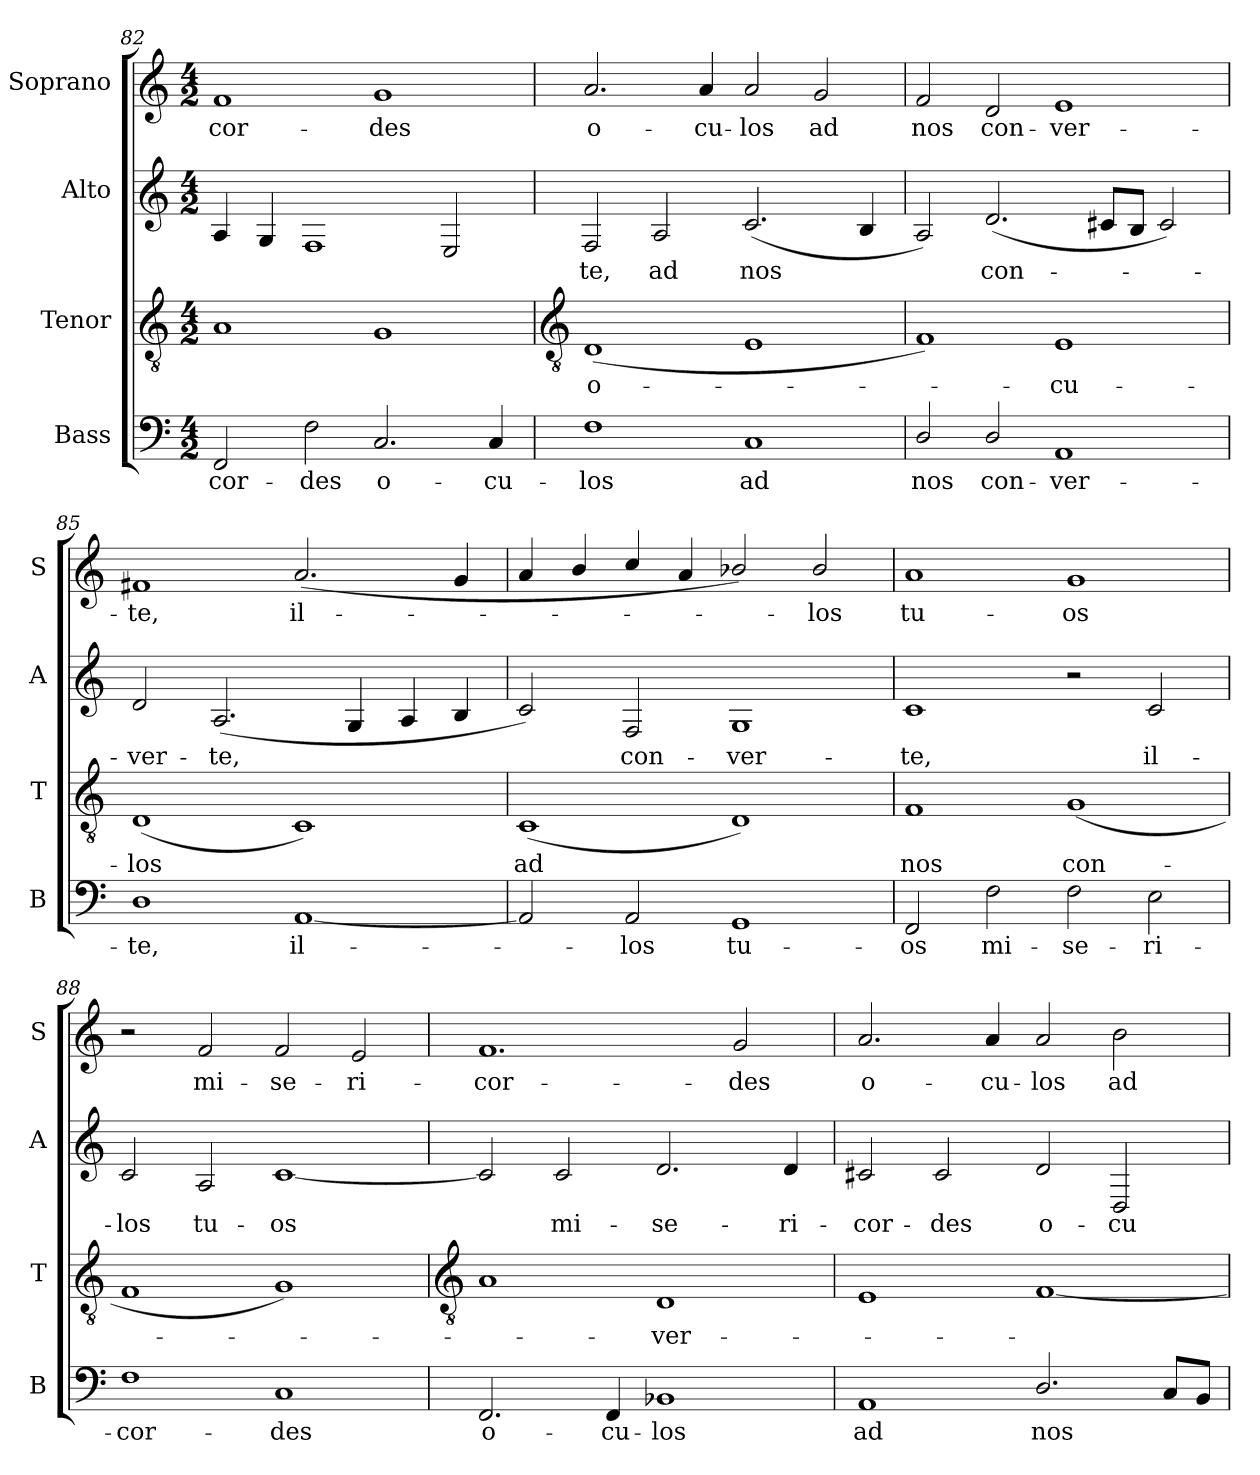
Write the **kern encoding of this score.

**kern	**text	**kern	**text	**kern	**text	**kern	**text
*part4	*part4	*part3	*part3	*part2	*part2	*part1	*part1
*staff4	*staff4	*staff3	*staff3	*staff2	*staff2	*staff1	*staff1
*I"Bass	*	*I"Tenor	*	*I"Alto	*	*I"Soprano	*
*I'B	*	*I'T	*	*I'A	*	*I'S	*
*clefF4	*	*clefGv2	*	*clefG2	*	*clefG2	*
*k[]	*	*k[]	*	*k[]	*	*k[]	*
*C:	*	*C:	*	*C:	*	*C:	*
*M4/2	*	*M4/2	*	*M4/2	*	*M4/2	*
=82	=82	=82	=82	=82	=82	=82	=82
!	!LO:LY:b	!	!	!	!	!	!LO:LY:b
2FF	-cor-	1A	.	4A	.	1f	-cor-
.	.	.	.	4G	.	.	.
!	!LO:LY:b	!	!	!	!	!	!
2F	-des	.	.	1F	.	.	.
!	!LO:LY:b	!	!	!	!	!	!LO:LY:b
2.C	o-	1G	.	.	.	1g	-des
.	.	.	.	2E	.	.	.
!	!LO:LY:b	!	!	!	!	!	!
4C	-cu-	.	.	.	.	.	.
!!LO:LB:g=z
=83	=83	=83	=83	=83	=83	=83	=83
*	*	*clefGv2	*	*	*	*	*
!	!LO:LY:b	!	!LO:LY:b	!	!LO:LY:b	!	!LO:LY:b
1F	-los	(<1D	o-	2F	te,	2.a	o-
!	!	!	!	!	!LO:LY:b	!	!
.	.	.	.	2A	ad	.	.
!	!	!	!	!	!	!	!LO:LY:b
.	.	.	.	.	.	4a	-cu-
!	!LO:LY:b	!	!	!	!LO:LY:b	!	!LO:LY:b
1C	ad	1E	.	(<2.c	nos	2a	-los
!	!	!	!	!	!	!	!LO:LY:b
.	.	.	.	.	.	2g	ad
.	.	.	.	4B	.	.	.
=84	=84	=84	=84	=84	=84	=84	=84
!	!LO:LY:b	!	!	!	!	!	!LO:LY:b
2D/	nos	1F)	.	2A)	.	2f	nos
!	!LO:LY:b	!	!	!	!LO:LY:b	!	!LO:LY:b
2D/	con-	.	.	(<2.d	con-	2d	con-
!	!LO:LY:b	!	!LO:LY:b	!	!	!	!LO:LY:b
1AA	-ver-	1E	cu-	.	.	1e	-ver-
.	.	.	.	8c#XL	.	.	.
.	.	.	.	8BJ	.	.	.
.	.	.	.	2c#)	.	.	.
=85	=85	=85	=85	=85	=85	=85	=85
!	!LO:LY:b	!	!LO:LY:b	!	!LO:LY:b	!	!LO:LY:b
1D	-te,	(<1D	-los	2d	ver-	1f#X	-te,
!	!	!	!	!	!LO:LY:b	!	!
.	.	.	.	(<2.A	-te,	.	.
!	!LO:LY:b	!	!	!	!	!	!LO:LY:b
[1AA	il-	1C)	.	.	.	(<2.a	il-
.	.	.	.	4G	.	.	.
.	.	.	.	4A	.	.	.
.	.	.	.	4B	.	4g	.
=86	=86	=86	=86	=86	=86	=86	=86
!	!	!	!LO:LY:b	!	!	!	!
2AA]	.	(<1C	ad	2c)	.	4a	.
.	.	.	.	.	.	4b/	.
!	!LO:LY:b	!	!	!	!LO:LY:b	!	!
2AA	los	.	.	2F	con-	4cc/	.
.	.	.	.	.	.	4a	.
!	!LO:LY:b	!	!	!	!LO:LY:b	!	!
1GG	tu-	1D)	.	1G	-ver-	2b-X/)	.
!	!	!	!	!	!	!	!LO:LY:b
.	.	.	.	.	.	2b-/	los
=87	=87	=87	=87	=87	=87	=87	=87
!	!LO:LY:b	!	!LO:LY:b	!	!LO:LY:b	!	!LO:LY:b
2FF	-os	1F	nos	1c	-te,	1a	tu-
!	!LO:LY:b	!	!	!	!	!	!
2F	mi-	.	.	.	.	.	.
!	!LO:LY:b	!	!LO:LY:b	!	!	!	!LO:LY:b
2F	-se-	(<1G	con-	2r	.	1g	-os
!	!LO:LY:b	!	!	!	!LO:LY:b	!	!
2E	-ri-	.	.	2c	il-	.	.
=88	=88	=88	=88	=88	=88	=88	=88
!	!LO:LY:b	!	!	!	!LO:LY:b	!	!
1F	-cor-	1F	.	2c	-los	2r	.
!	!	!	!	!	!LO:LY:b	!	!LO:LY:b
.	.	.	.	2A	tu-	2f	mi-
!	!LO:LY:b	!	!	!	!LO:LY:b	!	!LO:LY:b
1C	-des	1G)	.	[1c	-os	2f	-se-
!	!	!	!	!	!	!	!LO:LY:b
.	.	.	.	.	.	2e	-ri-
!!LO:LB:g=z
=89	=89	=89	=89	=89	=89	=89	=89
*	*	*clefGv2	*	*	*	*	*
!	!LO:LY:b	!	!	!	!	!	!LO:LY:b
2.FF	o-	1A	.	2c]	.	1.f	-cor-
!	!	!	!	!	!LO:LY:b	!	!
.	.	.	.	2c	mi-	.	.
!	!LO:LY:b	!	!	!	!	!	!
4FF	-cu-	.	.	.	.	.	.
!	!LO:LY:b	!	!LO:LY:b	!	!LO:LY:b	!	!
1BB-X	-los	1D	ver-	2.d	-se-	.	.
!	!	!	!	!	!	!	!LO:LY:b
.	.	.	.	.	.	2g	-des
!	!	!	!	!	!LO:LY:b	!	!
.	.	.	.	4d	-ri-	.	.
=90	=90	=90	=90	=90	=90	=90	=90
!	!LO:LY:b	!	!	!	!LO:LY:b	!	!LO:LY:b
1AA	ad	1E	.	2c#X	-cor-	2.a	o-
!	!	!	!	!	!LO:LY:b	!	!
.	.	.	.	2c#	-des	.	.
!	!	!	!	!	!	!	!LO:LY:b
.	.	.	.	.	.	4a	-cu-
!	!LO:LY:b	!	!	!	!LO:LY:b	!	!LO:LY:b
2.D/	nos	[1F	.	2d	o-	2a	-los
!	!	!	!	!	!LO:LY:b	!	!LO:LY:b
.	.	.	.	2D	-cu-	2b	ad
8CL	.	.	.	.	.	.	.
8BBJ	.	.	.	.	.	.	.
=	=	=	=	=	=	=	=
*-	*-	*-	*-	*-	*-	*-	*-
